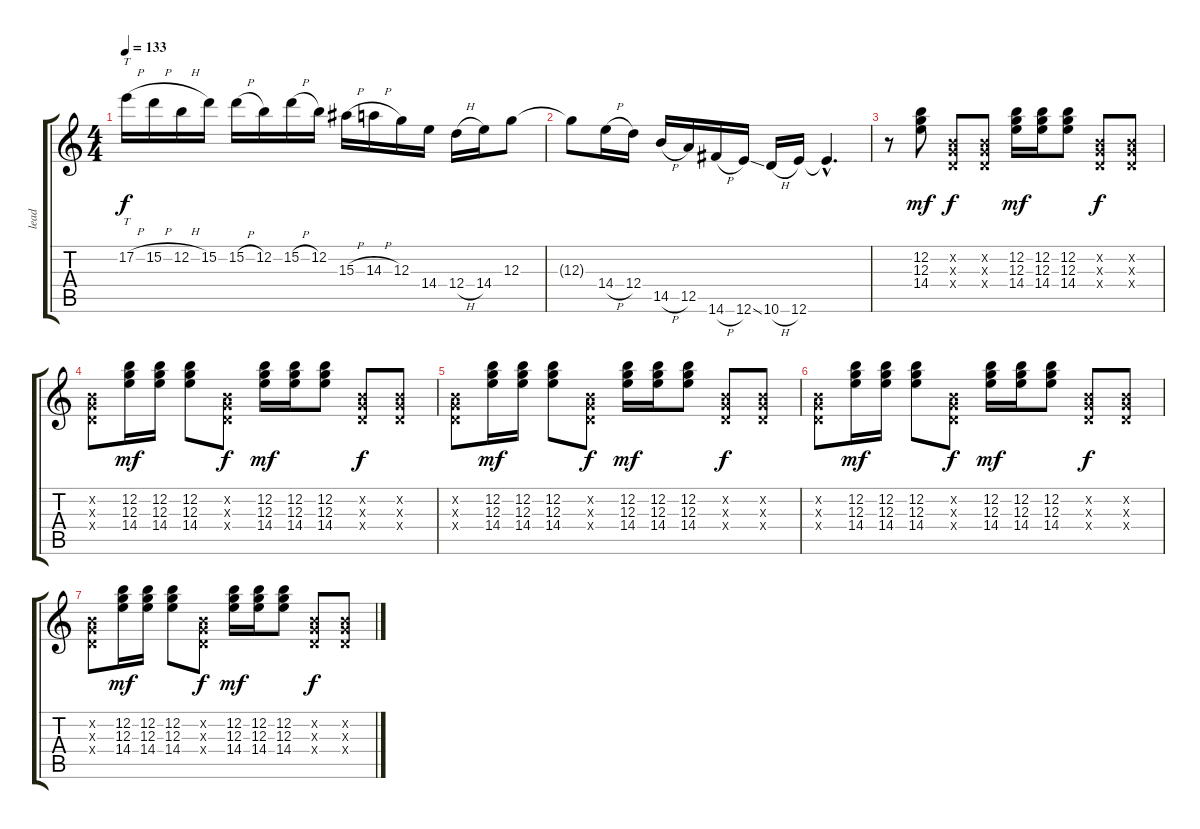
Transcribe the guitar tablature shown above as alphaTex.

\track ("lead" "lead") {instrument overdrivenguitar}
\staff {score tabs}
\tuning (E4 B3 G3 D3 A2 E2) {hide}
\ts (4 4)
\tempo 133
\clef g2
\ks c
17.2{h}.16{tt dy f} 15.2{h}.16 12.2{h}.16 15.2.16 15.2{h}.16 12.2.16 15.2{h}.16 12.2.16 15.3{h}.16 14.3{h}.16 12.3.16 14.4.16 12.4{h}.16 14.4.16 12.3.8 |
12.3{t}.8 14.4{h}.16 12.4.16 14.5{h}.16 12.5.16 14.6{h}.16 12.6{ss}.16 10.6{h}.16 12.6.16 12.6{hac t}.4{d} |
r.8{volume 8} (12.2 12.3 14.4).8{dy mf} (0.2{x} 0.3{x} 0.4{x}).8{dy f} (0.2{x} 0.3{x} 0.4{x}).8 (12.2 12.3 14.4).16{dy mf} (12.2 12.3 14.4).16 (12.2 12.3 14.4).8 (0.2{x} 0.3{x} 0.4{x}).8{dy f} (0.2{x} 0.3{x} 0.4{x}).8 |
(0.2{x} 0.3{x} 0.4{x}).8 (12.2 12.3 14.4).16{dy mf} (12.2 12.3 14.4).16 (12.2 12.3 14.4).8 (0.2{x} 0.3{x} 0.4{x}).8{dy f} (12.2 12.3 14.4).16{dy mf} (12.2 12.3 14.4).16 (12.2 12.3 14.4).8 (0.2{x} 0.3{x} 0.4{x}).8{dy f} (0.2{x} 0.3{x} 0.4{x}).8 |
(0.2{x} 0.3{x} 0.4{x}).8{volume 4} (12.2 12.3 14.4).16{dy mf} (12.2 12.3 14.4).16 (12.2 12.3 14.4).8 (0.2{x} 0.3{x} 0.4{x}).8{dy f} (12.2 12.3 14.4).16{dy mf} (12.2 12.3 14.4).16 (12.2 12.3 14.4).8 (0.2{x} 0.3{x} 0.4{x}).8{dy f} (0.2{x} 0.3{x} 0.4{x}).8 |
(0.2{x} 0.3{x} 0.4{x}).8 (12.2 12.3 14.4).16{dy mf} (12.2 12.3 14.4).16 (12.2 12.3 14.4).8 (0.2{x} 0.3{x} 0.4{x}).8{dy f} (12.2 12.3 14.4).16{dy mf} (12.2 12.3 14.4).16 (12.2 12.3 14.4).8 (0.2{x} 0.3{x} 0.4{x}).8{dy f} (0.2{x} 0.3{x} 0.4{x}).8 |
(0.2{x} 0.3{x} 0.4{x}).8{volume 0} (12.2 12.3 14.4).16{dy mf} (12.2 12.3 14.4).16 (12.2 12.3 14.4).8 (0.2{x} 0.3{x} 0.4{x}).8{dy f} (12.2 12.3 14.4).16{dy mf} (12.2 12.3 14.4).16 (12.2 12.3 14.4).8 (0.2{x} 0.3{x} 0.4{x}).8{dy f} (0.2{x} 0.3{x} 0.4{x}).8
